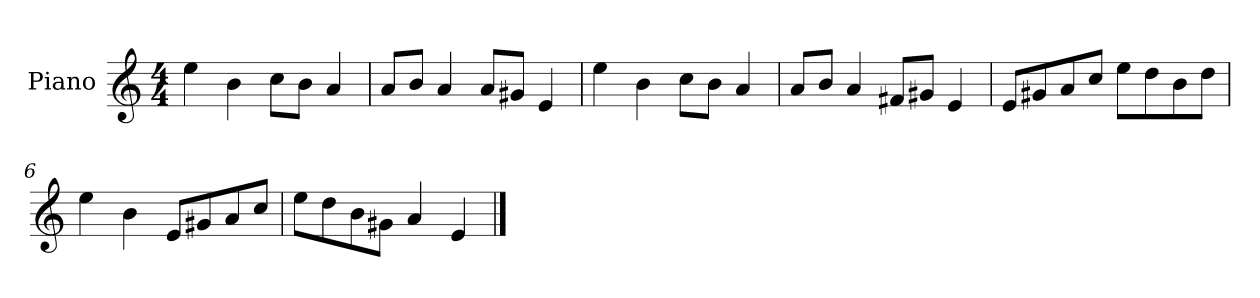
**kern
*part1
*staff1
*I"Piano
*I'P-no
*clefG2
*k[]
*M4/4
*MM90
=1
4ee\
4b\
8cc\L
8b\J
4a/
=2
8a/L
8b/J
4a/
8a/L
8g#X/J
4e/
=3
4ee\
4b\
8cc\L
8b\J
4a/
=4
8a/L
8b/J
4a/
8f#X/L
8g#X/J
4e/
=5
8e/L
8g#X/
8a/
8cc/J
8ee\L
8dd\
8b\
8dd\J
!!LO:LB:g=z
=6
4ee\
4b\
8e/L
8g#X/
8a/
8cc/J
=7
8ee\L
8dd\
8b\
8g#X\J
4a/
4e/
==
*-
